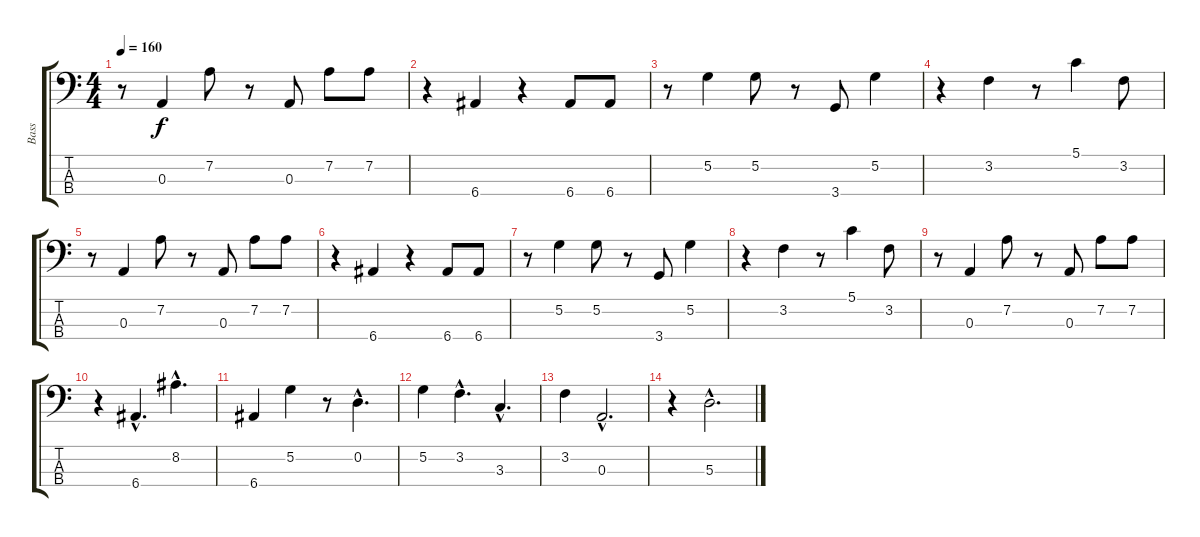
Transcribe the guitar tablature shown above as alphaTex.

\track ("Bass" "Bass") {instrument acousticguitarnylon}
\staff {score tabs}
\tuning (G2 D2 A1 E1) {hide}
\ts (4 4)
\tempo 160
\clef f4
\ks c
r.8{dy f} 0.3.4 7.2.8 r.8 0.3.8 7.2.8 7.2.8 |
r.4 6.4.4 r.4 6.4.8 6.4.8 |
r.8 5.2.4 5.2.8 r.8 3.4.8 5.2.4 |
r.4 3.2.4 r.8 5.1.4 3.2.8 |
r.8 0.3.4 7.2.8 r.8 0.3.8 7.2.8 7.2.8 |
r.4 6.4.4 r.4 6.4.8 6.4.8 |
r.8 5.2.4 5.2.8 r.8 3.4.8 5.2.4 |
r.4 3.2.4 r.8 5.1.4 3.2.8 |
r.8 0.3.4 7.2.8 r.8 0.3.8 7.2.8 7.2.8 |
r.4 6.4{hac}.4{d} 8.2{hac}.4{d} |
6.4.4 5.2.4 r.8 0.2{hac}.4{d} |
5.2.4 3.2{hac}.4{d} 3.3{hac}.4{d} |
3.2.4 0.3{hac}.2{d} |
r.4 5.3{hac}.2{d}
